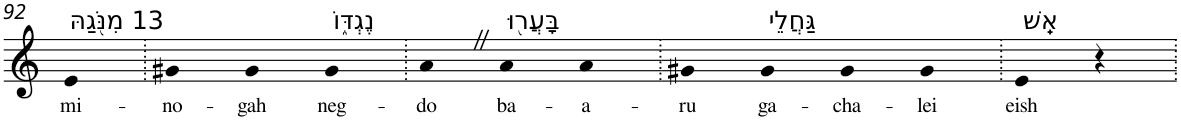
**kern	**text
*part1	*part1
*staff1	*staff1
*I"Piano	*
*I'Pno	*
!!LO:PB:g=z
*clefG2	*
*k[]	*
=92	=92
!LO:TX:a:t=13 מִנֹּ֖גַהּ	!
!	!LO:LY:b
4e	mi-
=93.	=93.
!	!LO:LY:b
4g#X	-no-
!	!LO:LY:b
4g#	-gah
!LO:TX:a:t=נֶגְדּ֑וֹ	!
!	!LO:LY:b
4g#	neg-
=94.	=94.
!	!LO:LY:b
4aZ	-do
!LO:TX:a:t=בָּעֲר֖וּ	!
!	!LO:LY:b
4a	ba-
!	!LO:LY:b
4a	-a-
=95.	=95.
!	!LO:LY:b
4g#X	-ru
!LO:TX:a:t=גַּחֲלֵי	!
!	!LO:LY:b
4g#	ga-
!	!LO:LY:b
4g#	-cha-
!	!LO:LY:b
4g#	-lei
=96.	=96.
!LO:TX:a:t=אֵֽשׁ	!
!	!LO:LY:b
4e	eish
4r	.
=.	=.
*-	*-
